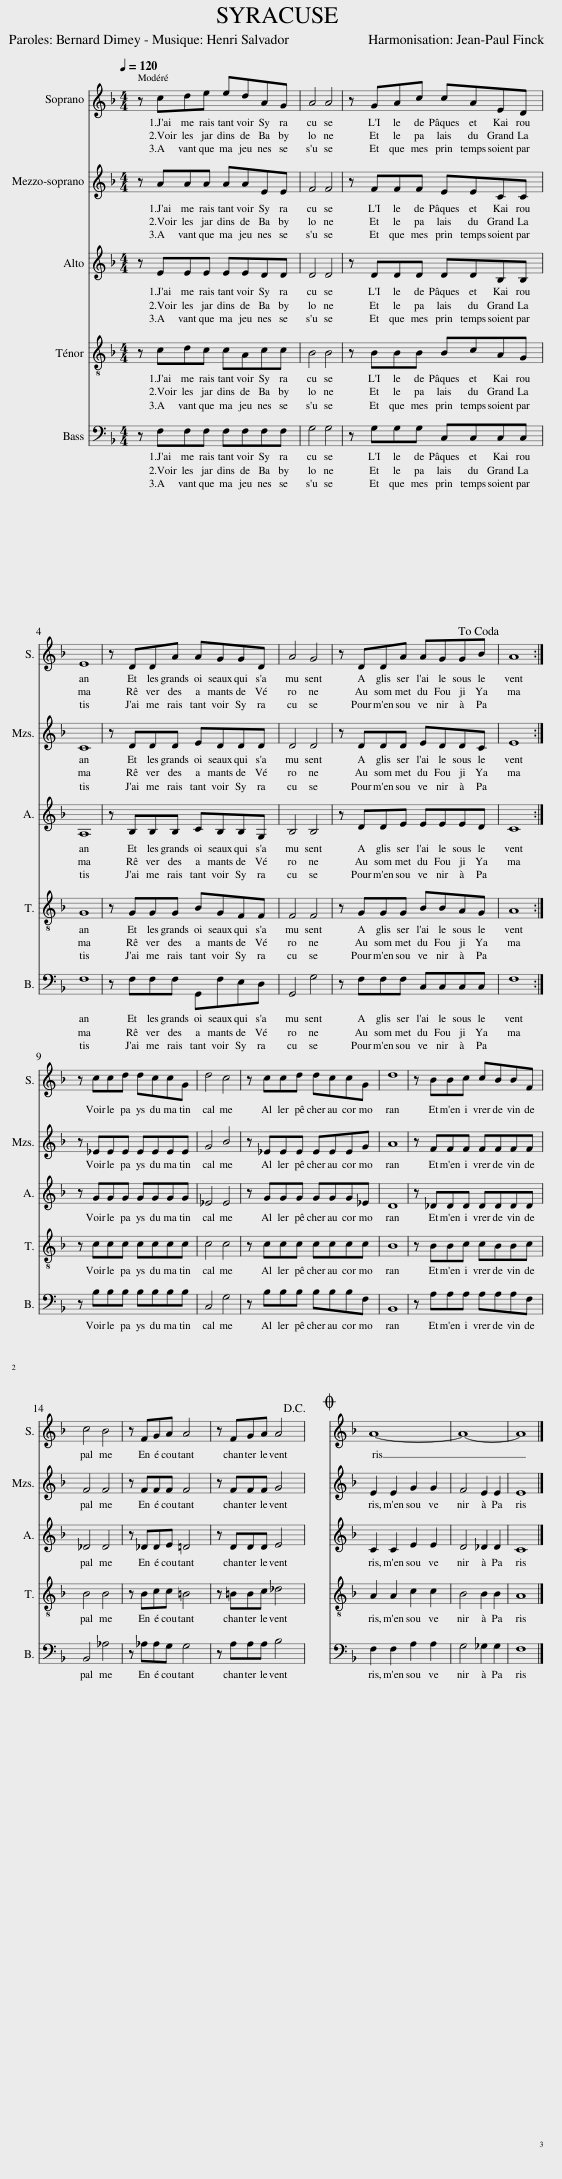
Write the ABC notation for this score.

X:1
%%score 1 2 3 4 5
L:1/8
Q:1/4=120
M:4/4
I:linebreak $
K:F
V:1 treble
V:2 treble
V:3 treble
V:4 treble-8
V:5 bass
V:1
 z cde edAG | A4 A4 | z GAc cAED |$ E8 | z DDA AGGD | %5
 A4 G4 | z DDA AGGB!dacoda! | A8 :|$ z ccd dccG | d4 c4 | %10
 z ccd dccG | d8 | z BBc cBBF |$ c4 B4 | z FGA A4 | %15
 z FGA A4!D.C.! |O A8- | A8- | A8 |] %19
V:2
 z AAA AAEE | F4 F4 | z FFF EECC |$ C8 | z DDD EDDD | %5
 D4 D4 | z DDD EDDC | E8 :|$ z _EEE EEEE | G4 B4 | %10
 z _EEE EEEG | A8 | z FFF FFFF |$ F4 F4 | z FFF F4 | %15
 z FFF G4 | E2 E2 G2 G2 | F4 E2 E2 | E8 |] %19
V:3
 z EEE EEDD | D4 D4 | z DDD DDB,B, |$ A,8 | z B,B,B, CB,B,G, | %5
 B,4 B,4 | z DDE EEED | C8 :|$ z GGG GGGG | _E4 E4 | %10
 z GGG GGG_E | D8 | z _DDD DDDD |$ _D4 D4 | z _DDE =D4 | %15
 z DDD E4 | C2 C2 E2 E2 | D4 _D2 D2 | C8 |] %19
V:4
 z cdc cAcc | B4 B4 | z BBB BcAG |$ G8 | z GGG BGFF | %5
 F4 F4 | z GGG BBAG | A8 :|$ z ccc cccc | c4 c4 | %10
 z ccc cccc | B8 | z BBc cBBc |$ B4 B4 | z Bcc =B4 | %15
 z =BBc _d4 | A2 A2 c2 c2 | B4 B2 B2 | A8 |] %19
V:5
 z F,F,F, F,F,F,F, | G,4 G,4 | z G,G,G, C,C,C,C, |$ F,8 | z F,F,F, G,,F,E,D, | %5
 G,,4 G,4 | z F,F,F, C,C,C,C, | F,8 :|$ z B,B,B, B,B,B,B, | C,4 G,4 | %10
 z B,B,B, B,B,B,F, | B,,8 | z A,A,A, A,A,A,F, |$ B,,4 _A,4 | z _A,A,G, G,4 | %15
 z A,A,A, B,4 | F,2 F,2 A,2 A,2 | G,4 _G,2 G,2 | F,8 |] %19
